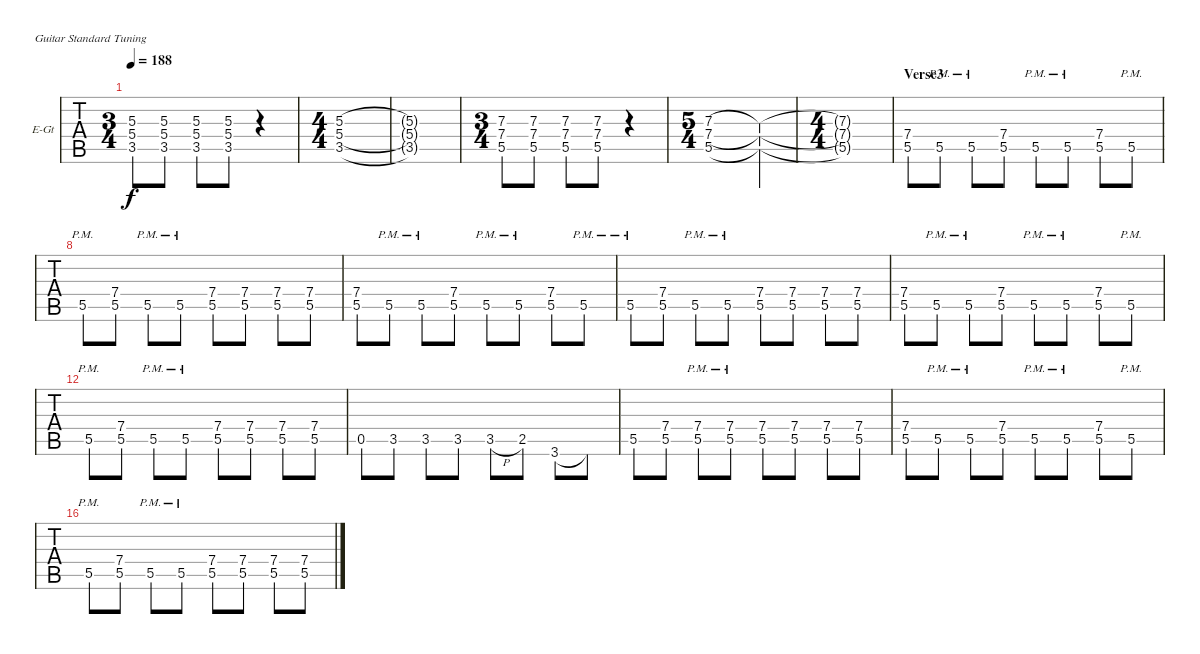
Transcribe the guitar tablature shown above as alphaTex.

\bracketExtendMode nobrackets
\firstSystemTrackNameOrientation horizontal
\otherSystemsTrackNameOrientation horizontal
\defaultBarNumberDisplay FirstOfSystem
\track ("Guitar 1" "E-Gt") {instrument overdrivenguitar}
\staff {tabs}
\tuning (E4 B3 G3 D3 A2 E2)
\ts (3 4)
\tempo 188
\clef g2
\ks c
(5.3 5.4 3.5).8{dy f} (5.3 5.4 3.5).8 (5.3 5.4 3.5).8 (5.3 5.4 3.5).8 r.4 |
\ts (4 4)
(5.3 5.4 3.5).1 |
(5.3{t} 5.4{t} 3.5{t}).1 |
\ts (3 4)
(7.3 7.4 5.5).8 (7.3 7.4 5.5).8 (7.3 7.4 5.5).8 (7.3 7.4 5.5).8 r.4 |
\ts (5 4)
(7.3 7.4 5.5).1 (7.3{t} 7.4{t} 5.5{t}).4 |
\ts (4 4)
(7.3{t} 7.4{t} 5.5{t}).1 |
\section ("" "Verse3")
(7.4 5.5).8 5.5{pm}.8 5.5{pm}.8 (7.4 5.5).8 5.5{pm}.8 5.5{pm}.8 (7.4 5.5).8 5.5{pm}.8 |
5.5{pm}.8 (7.4 5.5).8 5.5{pm}.8 5.5{pm}.8 (7.4 5.5).8 (7.4 5.5).8 (7.4 5.5).8 (7.4 5.5).8 |
(7.4 5.5).8 5.5{pm}.8 5.5{pm}.8 (7.4 5.5).8 5.5{pm}.8 5.5{pm}.8 (7.4 5.5).8 5.5{pm}.8 |
5.5{pm}.8 (7.4 5.5).8 5.5{pm}.8 5.5{pm}.8 (7.4 5.5).8 (7.4 5.5).8 (7.4 5.5).8 (7.4 5.5).8 |
(7.4 5.5).8 5.5{pm}.8 5.5{pm}.8 (7.4 5.5).8 5.5{pm}.8 5.5{pm}.8 (7.4 5.5).8 5.5{pm}.8 |
5.5{pm}.8 (7.4 5.5).8 5.5{pm}.8 5.5{pm}.8 (7.4 5.5).8 (7.4 5.5).8 (7.4 5.5).8 (7.4 5.5).8 |
0.5.8 3.5.8 3.5.8 3.5.8 3.5{h}.8 2.5.8 3.6.8 3.6{t}.8 |
5.5.8 (7.4 5.5).8 (5.5{pm} 7.4).8 (5.5{pm} 7.4).8 (7.4 5.5).8 (7.4 5.5).8 (7.4 5.5).8 (7.4 5.5).8 |
(7.4 5.5).8 5.5{pm}.8 5.5{pm}.8 (7.4 5.5).8 5.5{pm}.8 5.5{pm}.8 (7.4 5.5).8 5.5{pm}.8 |
5.5{pm}.8 (7.4 5.5).8 5.5{pm}.8 5.5{pm}.8 (7.4 5.5).8 (7.4 5.5).8 (7.4 5.5).8 (7.4 5.5).8
